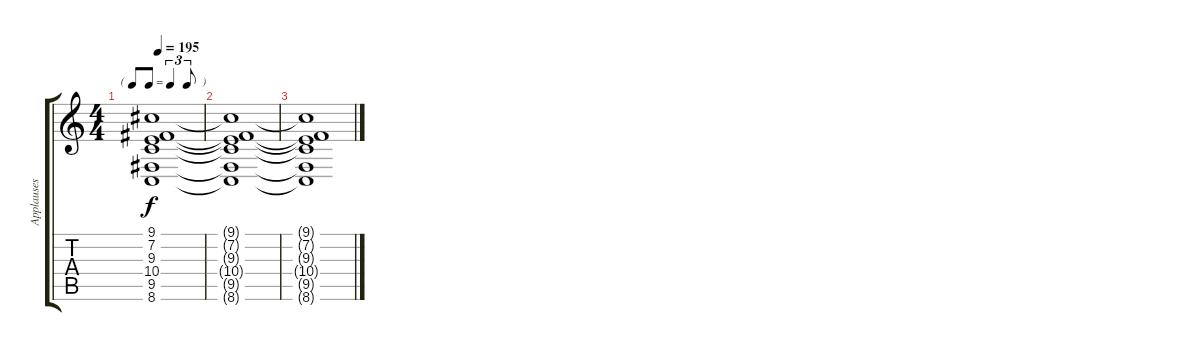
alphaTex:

\track ("Applauses" "Applauses") {instrument applause}
\staff {score tabs}
\tuning (E4 B3 G3 D3 A2 E2) {hide}
\ts (4 4)
\tf triplet8th
\tempo 195
\clef g2
\ks c
(9.1 7.2 9.3 10.4 9.5 8.6).1{dy f instrument applause} |
(9.1{t} 7.2{t} 9.3{t} 10.4{t} 9.5{t} 8.6{t}).1 |
(9.1{t} 7.2{t} 9.3{t} 10.4{t} 9.5{t} 8.6{t}).1
